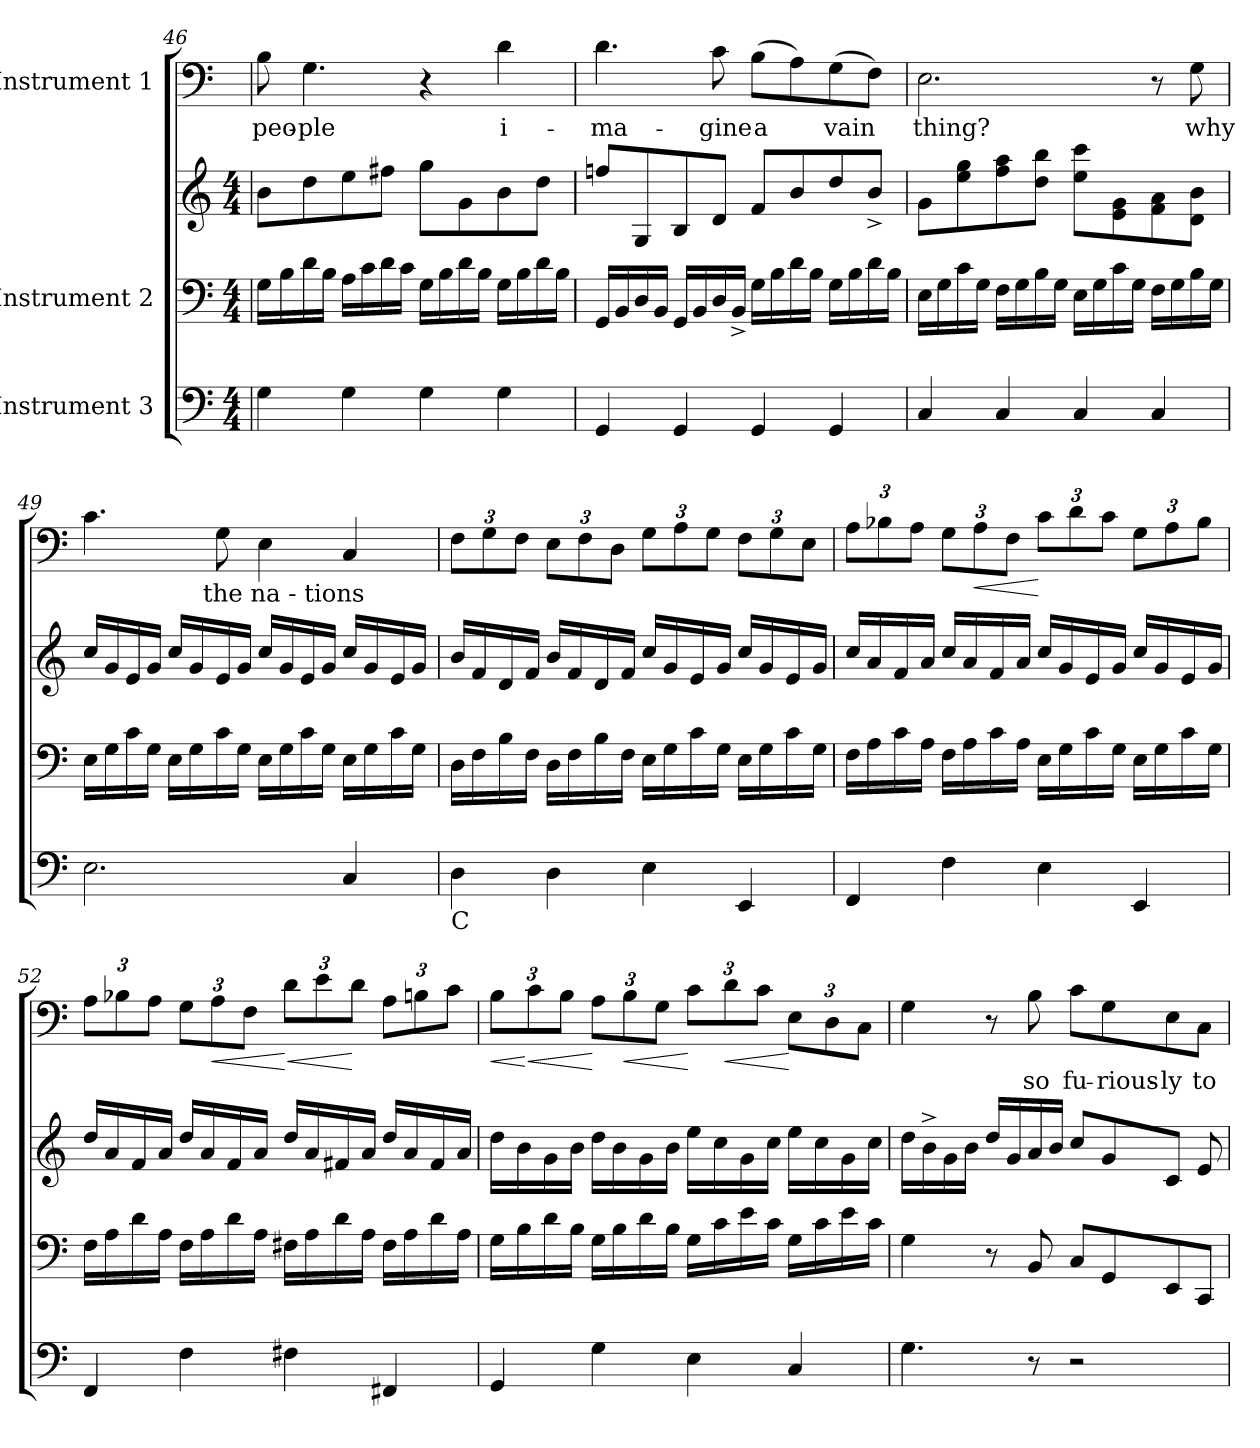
**kern	**kern	**kern	**kern	**text	**dynam
*part3	*part2	*part2	*part1	*part1	*part1
*staff4	*staff3	*staff2	*staff1	*staff1	*staff1
*I"Instrument 3	*I"Instrument 2	*	*I"Instrument 1	*	*
*clefF4	*clefF4	*clefG2	*clefF4	*	*
*M4/4	*M4/4	*M4/4	*	*	*
=46	=46	=46	=46!	=46!	=46!
*	*^	*^	*	*	*
!	!	!	!	!	!	!LO:LY:b	!
4G\	16G\L	2ryy	2ryy	8b\L	8B\	peo-	.
.	16B\	.	.	.	.	.	.
!	!	!	!	!	!	!LO:LY:b:rj	!
.	16d\	.	.	8dd\	4.G\	-ple	.
.	16B\J	.	.	.	.	.	.
4G\	16A\L	.	.	8ee\	.	.	.
.	16c\	.	.	.	.	.	.
.	16d\	.	.	8ff#X\J	.	.	.
.	16c\J	.	.	.	.	.	.
4G\	2ryy	16G\L	8gg\L	2ryy	4r	.	.
.	.	16B\	.	.	.	.	.
.	.	16d\	8g\	.	.	.	.
.	.	16B\J	.	.	.	.	.
!	!	!	!	!	!	!LO:LY:b:cj	!
4G\	.	16G\L	8b\	.	4d\	i-	.
.	.	16B\	.	.	.	.	.
.	.	16d\	8dd\J	.	.	.	.
.	.	16B\J	.	.	.	.	.
=47	=47	=47	=47	=47	=47!	=47!	=47!
!	!	!	!	!	!	!LO:LY:b:cj	!
4GG/	16GG/L	2ryy	2ryy	8ffn/L	4.d\	-ma-	.
.	16BB/	.	.	.	.	.	.
.	16D/	.	.	8G/	.	.	.
.	16BB/J	.	.	.	.	.	.
4GG/	16GG/L	.	.	8B/	.	.	.
.	16BB/	.	.	.	.	.	.
!	!	!	!	!	!	!LO:LY:b:cj	!
.	16D/	.	.	8d/J	8c\	-gine	.
.	16BB^>/J	.	.	.	.	.	.
!	!	!	!	!	!	!LO:LY:b:cj	!
4GG/	2ryy	16G\L	8f/L	2ryy	(>8B\L	a	.
.	.	16B\	.	.	.	.	.
.	.	16d\	8b/	.	8A\)	.	.
.	.	16B\J	.	.	.	.	.
!	!	!	!	!	!	!LO:LY:b:cj	!
4GG/	.	16G\L	8dd/	.	(>8G\	vain	.
.	.	16B\	.	.	.	.	.
.	.	16d\	8b^>/J	.	8F\J)	.	.
.	.	16B\J	.	.	.	.	.
*	*	*	*v	*v	*	*	*
=48	=48	=48	=48	=48!	=48!	=48!
!	!	!	!	!	!LO:LY:b:cj	!
*	*v	*v	*	*	*	*
4C/	16E\L	8g\L	2.E\	thing?	.
.	16G\	.	.	.	.
.	16c\	8ee\ 8gg\	.	.	.
.	16G\J	.	.	.	.
4C/	16F\L	8aa\ 8ff\	.	.	.
.	16G\	.	.	.	.
.	16B\	8dd\ 8bb\J	.	.	.
.	16G\J	.	.	.	.
4C/	16E\L	8ccc\ 8ee\L	.	.	.
.	16G\	.	.	.	.
.	16c\	8g\ 8e\	.	.	.
.	16G\J	.	.	.	.
4C/	16F\L	8f\ 8a\	8r	.	.
.	16G\	.	.	.	.
!	!	!	!	!LO:LY:b:cj	!
.	16B\	8b\ 8d\J	8G\	why	.
.	16G\J	.	.	.	.
!!LO:PB:g=z
=49	=49	=49	=49!	=49!	=49!
*	*^	*^	*	*	*
!	!	!	!	!	!LO:TX:b:t=do	!	!
*	*	*	*	*	*^	*	*
2.E\	4ryy	16E\L	16cc/L	4ryy	4.c\	4ryy	.	.
.	.	16G\	16g/	.	.	.	.	.
.	.	16c\	16e/	.	.	.	.	.
.	.	16G\J	16g/J	.	.	.	.	.
.	16E\L	2ryy	2ryy	16cc/L	.	16.ryy	.	.
.	16G\	.	.	16g/	.	.	.	.
!	!	!	!	!	!	!LO:TX:b:t=the na - tions	!	!
.	.	.	.	.	.	2ryy	.	.
.	16c\	.	.	16e/	8G\	.	.	.
.	16G\J	.	.	16g/J	.	.	.	.
.	16E\L	.	.	16cc/L	4E\	.	.	.
.	16G\	.	.	16g/	.	.	.	.
.	16c\	.	.	16e/	.	.	.	.
.	16G\J	.	.	16g/J	.	.	.	.
4C/	4ryy	16E\L	16cc/L	4ryy	4C/	.	.	.
.	.	16G\	16g/	.	.	.	.	.
.	.	.	.	.	.	8ryy	.	.
.	.	16c\	16e/	.	.	.	.	.
.	.	16G\J	16g/J	.	.	.	.	.
.	.	.	.	.	.	32ryy	.	.
=50	=50	=50	=50	=50	=50!	=50!	=50!	=50!
!	!	!	!	!	!LO:TX:b:t=rage	!	!	!
*	*	*	*	*	*v	*v	*	*
4D\	4ryy	16D\L	16b/L	4ryy	12F\L	.	.
.	.	16F\	16f/	.	.	.	.
.	.	.	.	.	12G\	.	.
.	.	16B\	16d/	.	.	.	.
.	.	.	.	.	12F\J	.	.
.	.	16F\J	16f/J	.	.	.	.
4D\	16D\L	2ryy	2ryy	16b/L	12E\L	.	.
.	16F\	.	.	16f/	.	.	.
.	.	.	.	.	12F\	.	.
.	16B\	.	.	16d/	.	.	.
.	.	.	.	.	12D\J	.	.
.	16F\J	.	.	16f/J	.	.	.
4E\	16E\L	.	.	16cc/L	12G\L	.	.
.	16G\	.	.	16g/	.	.	.
.	.	.	.	.	12A\	.	.
.	16c\	.	.	16e/	.	.	.
.	.	.	.	.	12G\J	.	.
.	16G\J	.	.	16g/J	.	.	.
4EE/	4ryy	16E\L	16cc/L	4ryy	12F\L	.	.
.	.	16G\	16g/	.	.	.	.
.	.	.	.	.	12G\	.	.
.	.	16c\	16e/	.	.	.	.
.	.	.	.	.	12E\J	.	.
.	.	16G\J	16g/J	.	.	.	.
!LO:TX:b:t=C	!	!	!	!	!	!	!
=51	=51	=51	=51	=51	=51!	=51!	=51!
4FF/	4ryy	16F\L	16cc/L	4ryy	12A\L	.	.
.	.	16A\	16a/	.	.	.	.
.	.	.	.	.	12B-X\	.	.
.	.	16c\	16f/	.	.	.	.
.	.	.	.	.	12A\J	.	.
.	.	16A\J	16a/J	.	.	.	.
*	*	*	*	*	*Xbrackettup	*	*
4F\	16F\L	2ryy	2ryy	16cc/L	12G\L	.	.
.	16A\	.	.	16a/	.	.	.
!	!	!	!	!	!	!	!LO:HP:b
.	.	.	.	.	12A\	.	<
.	16c\	.	.	16f/	.	.	.
.	.	.	.	.	12F\J	.	.
.	16A\J	.	.	16a/J	.	.	.
*	*	*	*	*	*brackettup	*	*
4E\	16E\L	.	.	16cc/L	12c\L	.	[
.	16G\	.	.	16g/	.	.	.
.	.	.	.	.	12d\	.	.
.	16c\	.	.	16e/	.	.	.
.	.	.	.	.	12c\J	.	.
.	16G\J	.	.	16g/J	.	.	.
4EE/	4ryy	16E\L	16cc/L	4ryy	12G\L	.	.
.	.	16G\	16g/	.	.	.	.
.	.	.	.	.	12A\	.	.
.	.	16c\	16e/	.	.	.	.
.	.	.	.	.	12B-\J	.	.
.	.	16G\J	16g/J	.	.	.	.
=52	=52	=52	=52	=52	=52!	=52!	=52!
4FF/	4ryy	16F\L	16dd/L	4ryy	12A\L	.	.
.	.	16A\	16a/	.	.	.	.
.	.	.	.	.	12B-X\	.	.
.	.	16d\	16f/	.	.	.	.
.	.	.	.	.	12A\J	.	.
.	.	16A\J	16a/J	.	.	.	.
4F\	16F\L	2ryy	2ryy	16dd/L	12G\L	.	.
.	16A\	.	.	16a/	.	.	.
!	!	!	!	!	!	!	!LO:HP:b
.	.	.	.	.	12A\	.	<
.	16d\	.	.	16f/	.	.	.
.	.	.	.	.	12F\J	.	.
.	16A\J	.	.	16a/J	.	.	.
*	*	*	*	*	*Xbrackettup	*	*
!	!	!	!	!	!	!	!LO:HP:n=1:b
4F#X\	16F#X\L	.	.	16dd/L	12d\L	.	[ <
.	16A\	.	.	16a/	.	.	.
.	.	.	.	.	12e\	.	.
.	16d\	.	.	16f#X/	.	.	.
.	.	.	.	.	12d\J	.	[
.	16A\J	.	.	16a/J	.	.	.
*	*	*	*	*	*brackettup	*	*
4FF#X/	4ryy	16F#\L	16dd/L	4ryy	12A\L	.	.
.	.	16A\	16a/	.	.	.	.
.	.	.	.	.	12Bn\	.	.
.	.	16d\	16f#/	.	.	.	.
.	.	.	.	.	12c\J	.	.
.	.	16A\J	16a/J	.	.	.	.
!!LO:LB:g=z
=53	=53	=53	=53	=53	=53!	=53!	=53!
*	*	*	*	*	*Xbrackettup	*	*
!	!	!	!	!	!	!	!LO:HP:b
*	*	*	*	*	*^	*	*
4GG/	4ryy	16G\L	16dd\L	4ryy	12B\L	64ryy	.	<
.	.	.	.	.	.	2ryy	.	.
.	.	16B\	16b\	.	.	.	.	.
!	!	!	!	!	!	!	!	!LO:HP:n=1:b
.	.	.	.	.	12c\	.	.	[ <
.	.	16d\	16g\	.	.	.	.	.
.	.	.	.	.	12B\J	.	.	.
.	.	16B\J	16b\J	.	.	.	.	.
4G\	16G\L	2ryy	2ryy	16dd\L	12A\L	.	.	[
.	16B\	.	.	16b\	.	.	.	.
!	!	!	!	!	!	!	!	!LO:HP:b
.	.	.	.	.	12B\	.	.	<
.	16d\	.	.	16g\	.	.	.	.
.	.	.	.	.	12G\J	.	.	.
.	16B\J	.	.	16b\J	.	.	.	.
*	*	*	*	*	*brackettup	*	*	*
4E\	16G\L	.	.	16ee\L	12c\L	.	.	[
.	.	.	.	.	.	4ryy	.	.
.	16c\	.	.	16cc\	.	.	.	.
!	!	!	!	!	!	!	!	!LO:HP:b
.	.	.	.	.	12d\	.	.	<
.	16e\	.	.	16g\	.	.	.	.
.	.	.	.	.	12c\J	.	.	.
.	16c\J	.	.	16cc\J	.	.	.	.
*	*	*	*	*	*Xbrackettup	*	*	*
4C/	4ryy	16G\L	16ee\L	4ryy	12E\L	.	.	[
.	.	.	.	.	.	8...ryy	.	.
.	.	16c\	16cc\	.	.	.	.	.
.	.	.	.	.	12D\	.	.	.
.	.	16e\	16g\	.	.	.	.	.
.	.	.	.	.	12C\J	.	.	.
.	.	16c\J	16cc\J	.	.	.	.	.
*	*v	*v	*	*	*v	*v	*	*
*	*	*v	*v	*	*	*
=54	=54	=54	=54!	=54!	=54!
4.G\	4G\	16dd\L	4G\	.	.
.	.	16b^<\	.	.	.
.	.	16g\	.	.	.
.	.	16b\J	.	.	.
.	8r	16dd/L	8r	.	.
.	.	16g/	.	.	.
!	!	!	!	!LO:LY:b:cj	!
8r	8BB/	16a/	8B\	so	.
.	.	16b/J	.	.	.
!	!	!	!	!LO:LY:b	!
2r	8C/L	8cc/L	8c\L	fu-	.
!	!	!	!	!LO:LY:b:cj	!
.	8GG/	8g/	8G\	-rious-	.
!	!	!	!	!LO:LY:b:rj	!
.	8EE/	8c/J	8E\	-ly	.
!	!	!	!	!LO:LY:b:cj	!
.	8CC/J	8e/L	8C\J	to-	.
=	=	=	=!	=!	=!
*-	*-	*-	*-	*-	*-
